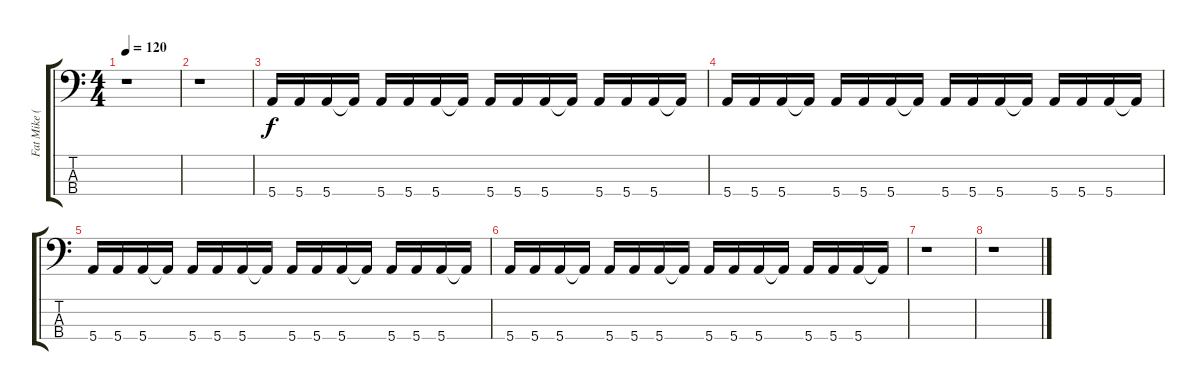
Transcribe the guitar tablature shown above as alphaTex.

\track ("Fat Mike (base)" "Fat Mike (") {instrument electricbasspick}
\staff {score tabs}
\tuning (G2 D2 A1 E1) {hide}
\ts (4 4)
\tempo 120
\clef f4
\ks c
r.1{dy f} |
r.1 |
5.4.16 5.4.16 5.4.16 5.4{t}.16 5.4.16 5.4.16 5.4.16 5.4{t}.16 5.4.16 5.4.16 5.4.16 5.4{t}.16 5.4.16 5.4.16 5.4.16 5.4{t}.16 |
5.4.16 5.4.16 5.4.16 5.4{t}.16 5.4.16 5.4.16 5.4.16 5.4{t}.16 5.4.16 5.4.16 5.4.16 5.4{t}.16 5.4.16 5.4.16 5.4.16 5.4{t}.16 |
5.4.16 5.4.16 5.4.16 5.4{t}.16 5.4.16 5.4.16 5.4.16 5.4{t}.16 5.4.16 5.4.16 5.4.16 5.4{t}.16 5.4.16 5.4.16 5.4.16 5.4{t}.16 |
5.4.16 5.4.16 5.4.16 5.4{t}.16 5.4.16 5.4.16 5.4.16 5.4{t}.16 5.4.16 5.4.16 5.4.16 5.4{t}.16 5.4.16 5.4.16 5.4.16 5.4{t}.16 |
r.1 |
r.1
